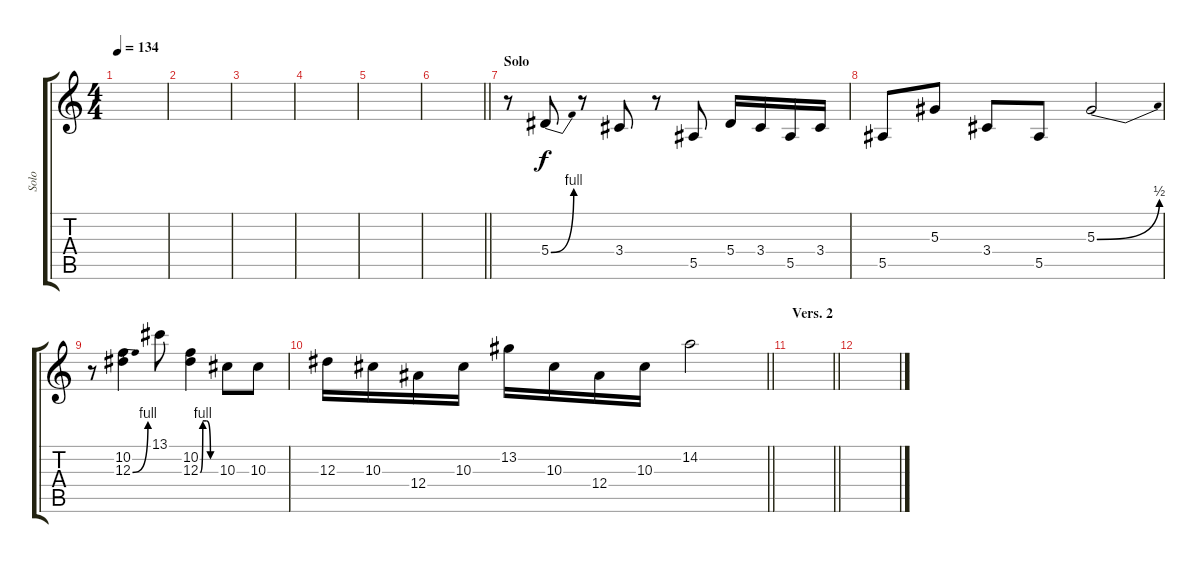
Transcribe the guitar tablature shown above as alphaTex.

\track ("Solo" "Solo") {instrument overdrivenguitar}
\staff {score tabs}
\tuning (C4 G3 Eb3 Bb2 F2 C2) {hide}
\ts (4 4)
\tempo 134
\clef g2
\ks c
|
|
|
|
|
\barLineRight lightlight
|
\section ("" "Solo")
r.8 5.4{be (bend 0 0 60 4)}.8 r.8 3.4.8 r.8 5.5.8 5.4.16 3.4.16 5.5.16 3.4.16 |
5.5.8 5.3.8 3.4.8 5.5.8 5.3{be (bend 0 0 60 2)}.2 |
r.8 (10.2 12.3{be (bend 0 0 60 4)}).4 13.1.8 (10.2 12.3{be (custom 0 0 10 4 25 4 40 0 60 0)}).4 10.3.8 10.3.8 |
\barLineRight lightlight
12.3.16 10.3.16 12.4.16 10.3.16 13.2.16 10.3.16 12.4.16 10.3.16 14.2.2 |
\section ("" "Vers. 2")
\barLineRight lightlight
|
\section ("" "")
